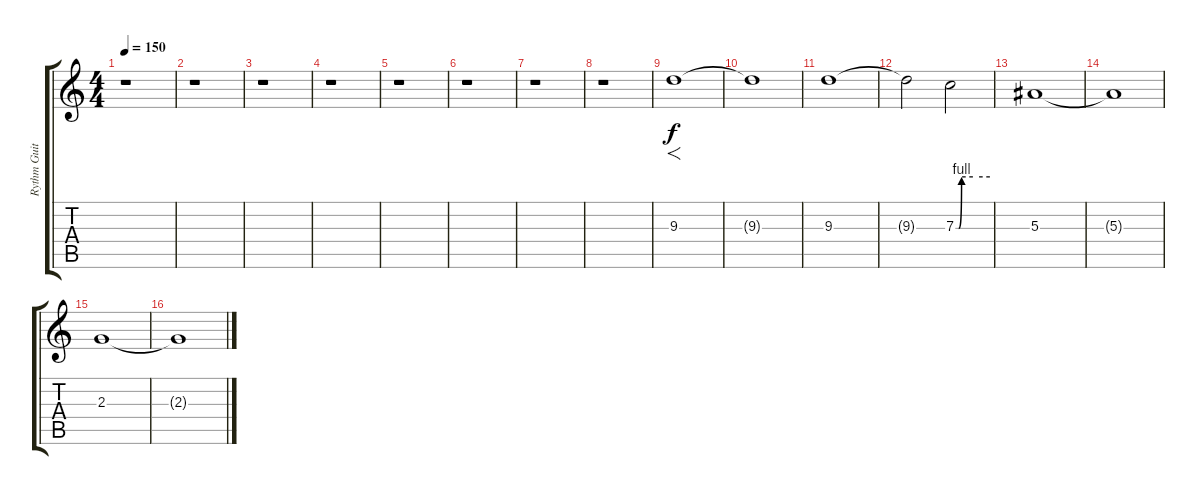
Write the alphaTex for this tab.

\track ("Rythm Guitar (Mille Petrozza)" "Rythm Guit") {instrument distortionguitar}
\staff {score tabs}
\tuning (D4 A3 F3 C3 G2 D2) {hide}
\ts (4 4)
\tempo 150
\tempo 117
\tempo 150
\clef g2
\ks c
r.1{dy f instrument distortionguitar} |
r.1 |
r.1 |
r.1 |
r.1 |
r.1 |
r.1 |
r.1 |
9.3.1{f} |
9.3{t}.1 |
9.3.1 |
9.3{t}.2 7.3{be (custom 0 0 5 0 10 4 30 4 60 4)}.2 |
5.3.1 |
5.3{t}.1 |
2.3.1 |
2.3{t}.1
